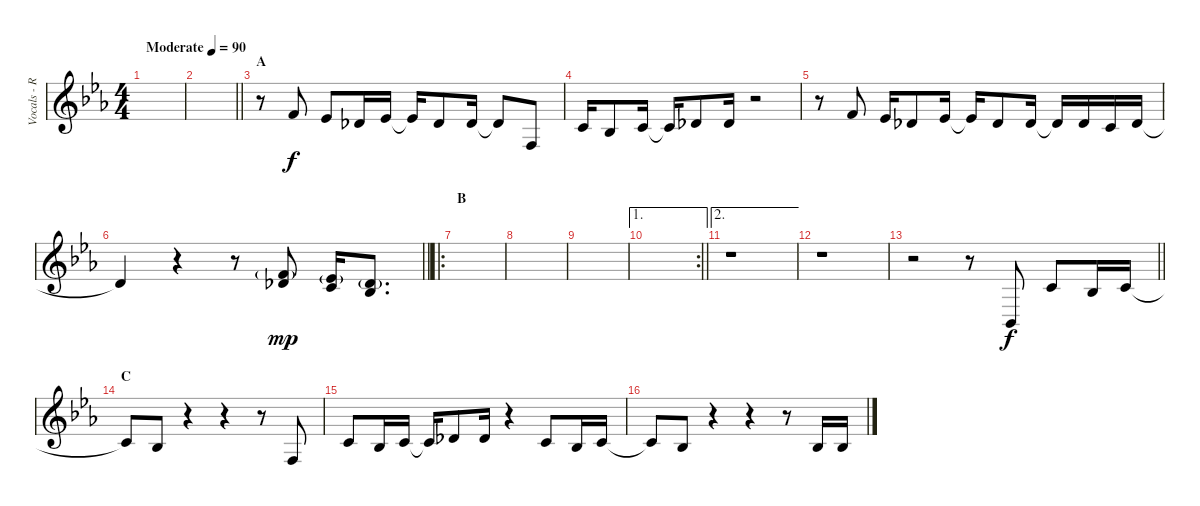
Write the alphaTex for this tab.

\track ("Vocals - RUKI" "Vocals - R") {instrument lead6voice}
\staff {score}
\tuning (D4 A3 F3 C3 G2 D2) {hide}
\ts (4 4)
\tempo (90 "Moderate")
\clef g2
\ks eb
|
\barLineRight lightlight
|
\section ("" "A")
r.8 3.1.8 1.1.8 4.2.16 1.1.16 1.1{t}.16 4.2.8 4.2.16 4.2{t}.8 0.3.8 |
3.2.16 1.2.8 3.2.16 3.2{t}.16 4.2.8 4.2.16 r.2 |
r.8 3.1.8 1.1.16 4.2.8 1.1.16 1.1{t}.16 4.2.8 4.2.16 4.2{t}.16 4.2.16 3.2.16 4.2.16 |
\barLineRight lightlight
4.2{t}.4 r.4 r.8 (3.1{g} 4.2).8{dy mp} (1.1{g} 3.2).16 (4.2{g} 5.3).8{d} |
\ro
\section ("" "B")
|
|
|
\ae 1
\rc 2
\barLineRight lightlight
|
\ae 2
\section ("" "")
r.1 |
r.1 |
\barLineRight lightlight
r.2 r.8 3.5.8{dy f} 3.2.8 1.2.16 3.2.16 |
\section ("" "C")
3.2{t}.8 1.2.8 r.4 r.4 r.8 0.3.8 |
3.2.8 1.2.16 3.2.16 3.2{t}.16 4.2.8 4.2.16 r.4 3.2.8 1.2.16 3.2.16 |
3.2{t}.8 1.2.8 r.4 r.4 r.8 1.2.16 1.2.16
